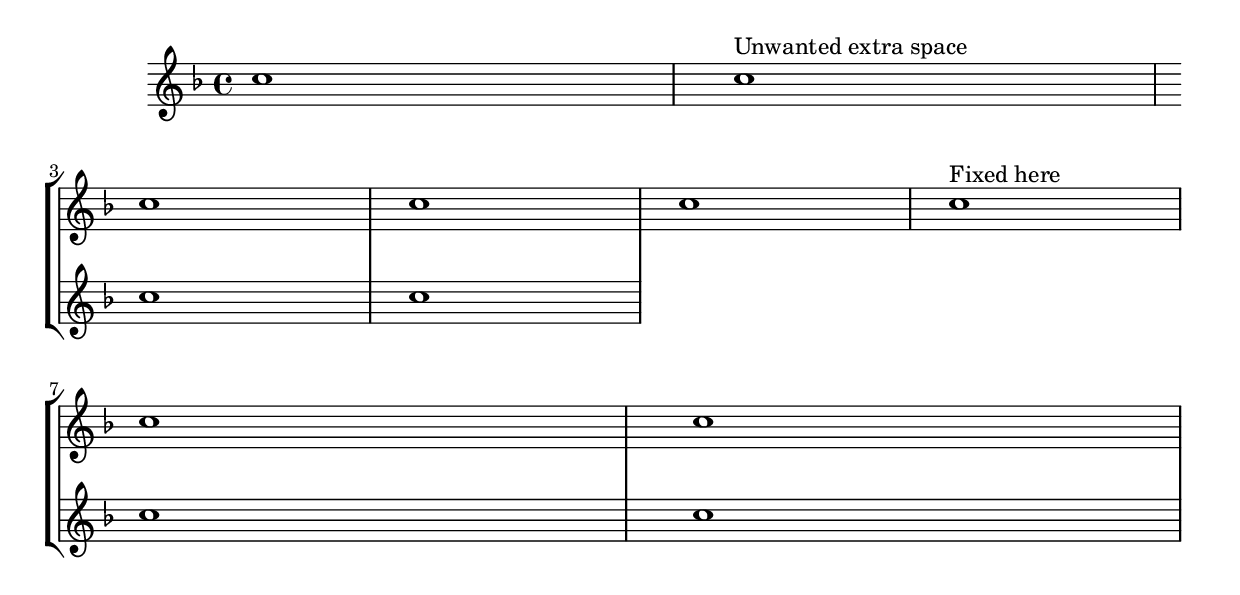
%% DO NOT EDIT this file manually; it is automatically
%% generated from LSR http://lsr.dsi.unimi.it
%% Make any changes in LSR itself, or in Documentation/snippets/new/ ,
%% and then run scripts/auxiliar/makelsr.py
%%
%% This file is in the public domain.
\version "2.17.6"

\header {
  lsrtags = "breaks, contexts-and-engravers, staff-notation, workaround"

  texidoc = "
When adding a new staff at a line break, some extra space is
unfortunately added at the end of the line before the break (to fit in
a key signature change, which  will never be printed anyway).  The
workaround is to add a setting of
@code{Staff.explicitKeySignatureVisibility} as is shown in the example.


"
  doctitle = "Adding an extra staff at a line break"
} % begin verbatim


\score {
  \new StaffGroup \relative c'' {
    \new Staff
    \key f \major
    c1 c^"Unwanted extra space" \break
    << { c1 | c }
       \new Staff {
         \key f \major
         \once \override Staff.TimeSignature.stencil = ##f
         c1 | c
       }
    >>
    c1 | c^"Fixed here" \break
    << { c1 | c }
       \new Staff {
         \once \set Staff.explicitKeySignatureVisibility = #end-of-line-invisible
         \key f \major
         \once \override Staff.TimeSignature.stencil = ##f
         c1 | c
       }
    >>
  }
}
